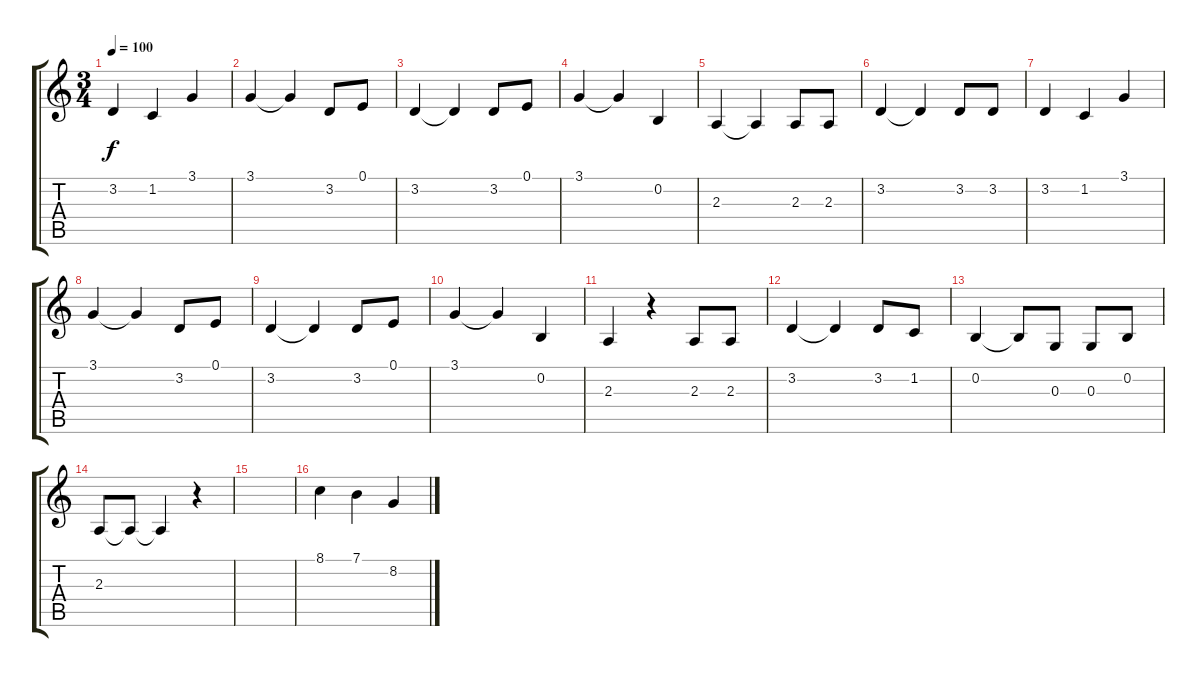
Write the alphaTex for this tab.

\track "" {instrument electricpiano2}
\staff {score tabs}
\tuning (E4 B3 G3 D3 A2 E2) {hide}
\ts (3 4)
\tempo 100
\clef g2
\ks c
3.2.4{dy f} 1.2.4 3.1.4 |
3.1.4 3.1{t}.4 3.2.8 0.1.8 |
3.2.4 3.2{t}.4 3.2.8 0.1.8 |
3.1.4 3.1{t}.4 0.2.4 |
2.3.4 2.3{t}.4 2.3.8 2.3.8 |
3.2.4 3.2{t}.4 3.2.8 3.2.8 |
3.2.4 1.2.4 3.1.4 |
3.1.4 3.1{t}.4 3.2.8 0.1.8 |
3.2.4 3.2{t}.4 3.2.8 0.1.8 |
3.1.4 3.1{t}.4 0.2.4 |
2.3.4 r.4 2.3.8 2.3.8 |
3.2.4 3.2{t}.4 3.2.8 1.2.8 |
0.2.4 0.2{t}.8 0.3.8 0.3.8 0.2.8 |
2.3.8 2.3{t}.8 2.3{t}.4 r.4 |
|
8.1.4 7.1.4 8.2.4
